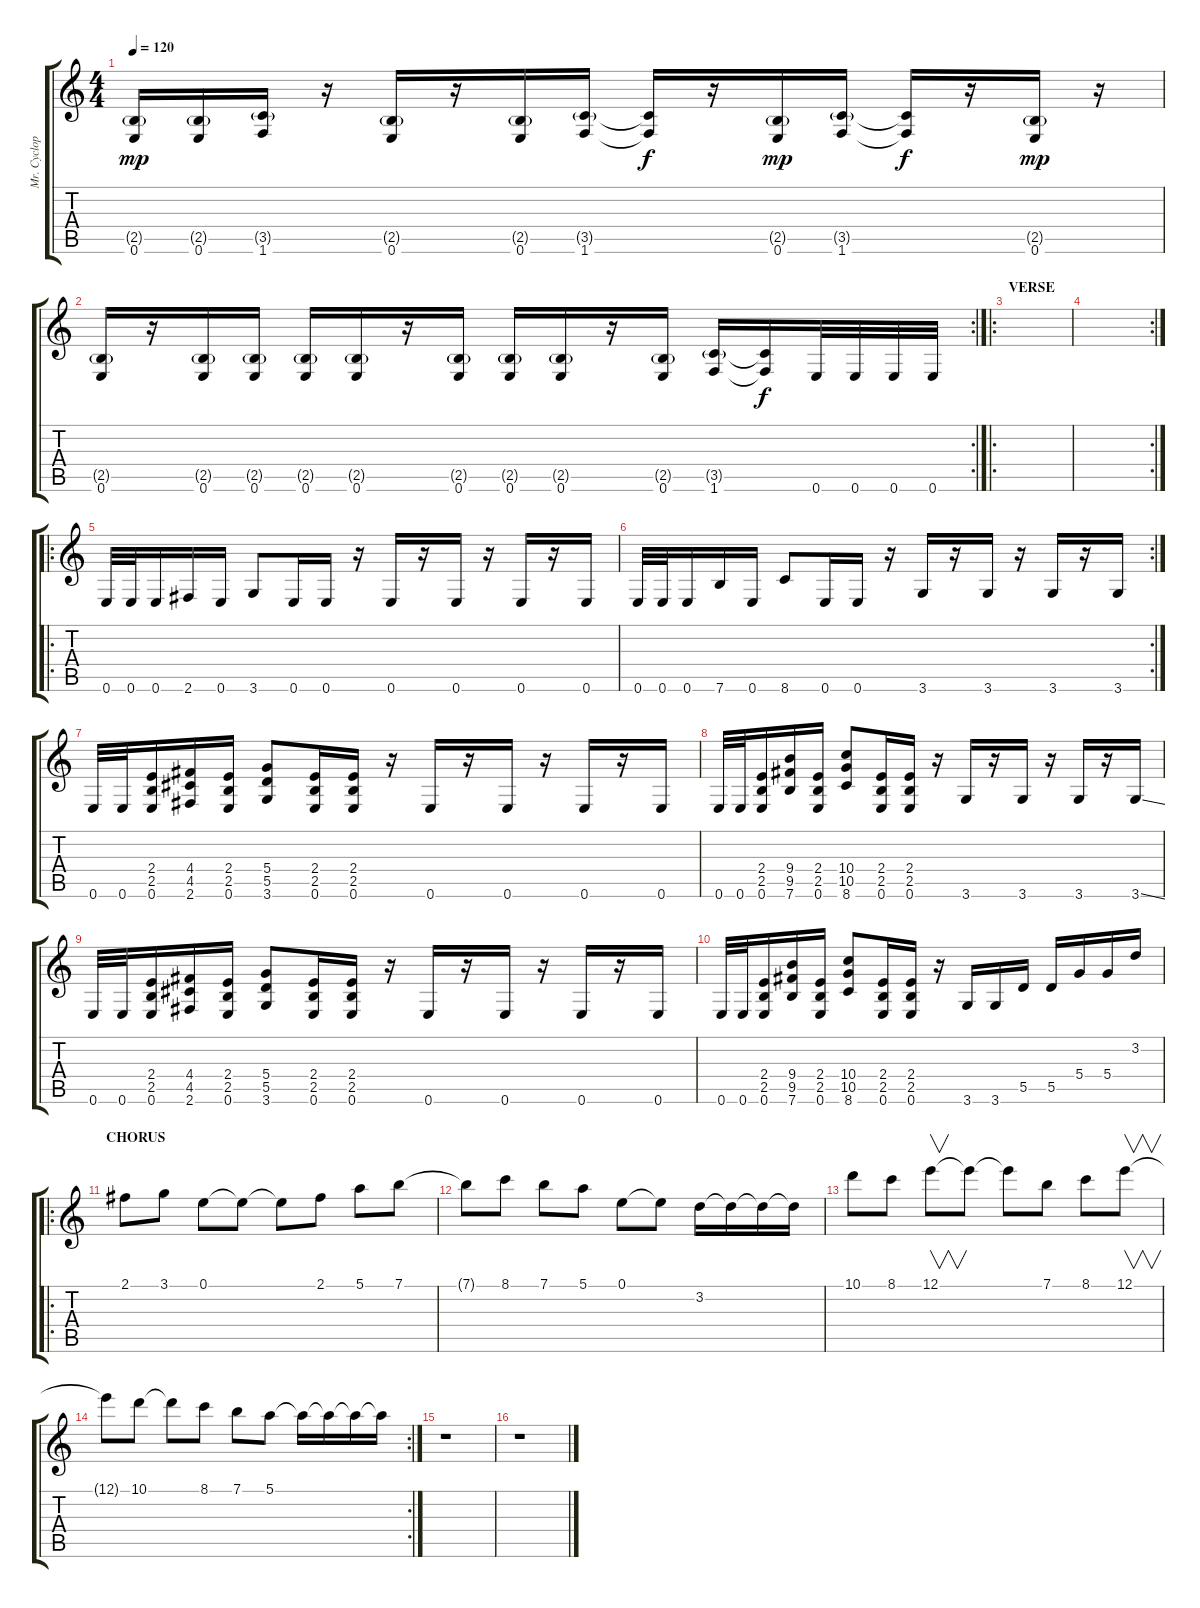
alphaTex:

\track ("Mr. Cyclop" "Mr. Cyclop") {instrument distortionguitar}
\staff {score tabs}
\tuning (E4 B3 G3 D3 A2 E2) {hide}
\ts (4 4)
\tempo 120
\clef g2
\ks c
(2.5{g} 0.6).16{dy mp} (2.5{g} 0.6).16 (3.5{g} 1.6).16 r.16 (2.5{g} 0.6).16 r.16 (2.5{g} 0.6).16 (3.5{g} 1.6).16 (3.5{t} 1.6{t}).16{dy f} r.16 (2.5{g} 0.6).16{dy mp} (3.5{g} 1.6).16 (3.5{t} 1.6{t}).16{dy f} r.16 (2.5{g} 0.6).16{dy mp} r.16 |
\rc 2
(2.5{g} 0.6).16 r.16 (2.5{g} 0.6).16 (2.5{g} 0.6).16 (2.5{g} 0.6).16 (2.5{g} 0.6).16 r.16 (2.5{g} 0.6).16 (2.5{g} 0.6).16 (2.5{g} 0.6).16 r.16 (2.5{g} 0.6).16 (3.5{g} 1.6).16 (3.5{t} 1.6{t}).16{dy f} 0.6.32 0.6.32 0.6.32 0.6.32 |
\ro
\section ("" "VERSE")
|
\rc 2
|
\ro
0.6.32 0.6.32 0.6.16 2.6.16 0.6.16 3.6.8 0.6.16 0.6.16 r.16 0.6.16 r.16 0.6.16 r.16 0.6.16 r.16 0.6.16 |
\rc 2
0.6.32 0.6.32 0.6.16 7.6.16 0.6.16 8.6.8 0.6.16 0.6.16 r.16 3.6.16 r.16 3.6.16 r.16 3.6.16 r.16 3.6.16 |
0.6.32 0.6.32 (2.4 2.5 0.6).16 (4.4 4.5 2.6).16 (2.4 2.5 0.6).16 (5.4 5.5 3.6).8 (2.4 2.5 0.6).16 (2.4 2.5 0.6).16 r.16 0.6.16 r.16 0.6.16 r.16 0.6.16 r.16 0.6.16 |
0.6.32 0.6.32 (2.4 2.5 0.6).16 (9.4 9.5 7.6).16 (2.4 2.5 0.6).16 (10.4 10.5 8.6).8 (2.4 2.5 0.6).16 (2.4 2.5 0.6).16 r.16 3.6.16 r.16 3.6.16 r.16 3.6.16 r.16 3.6{ss}.16 |
0.6.32 0.6.32 (2.4 2.5 0.6).16 (4.4 4.5 2.6).16 (2.4 2.5 0.6).16 (5.4 5.5 3.6).8 (2.4 2.5 0.6).16 (2.4 2.5 0.6).16 r.16 0.6.16 r.16 0.6.16 r.16 0.6.16 r.16 0.6.16 |
0.6.32 0.6.32 (2.4 2.5 0.6).16 (9.4 9.5 7.6).16 (2.4 2.5 0.6).16 (10.4 10.5 8.6).8 (2.4 2.5 0.6).16 (2.4 2.5 0.6).16 r.16 3.6.16 3.6.16 5.5.16 5.5.16 5.4.16 5.4.16 3.2.16 |
\ro
\section ("" "CHORUS")
2.1.8{instrument electricguitarjazz} 3.1.8 0.1.8 0.1{t}.8 0.1{t}.8 2.1.8 5.1.8 7.1.8 |
7.1{t}.8 8.1.8 7.1.8 5.1.8 0.1.8 0.1{t}.8 3.2.16 3.2{t}.16 3.2{t}.16 3.2{t}.16 |
10.1.8{instrument electricguitarjazz} 8.1.8 12.1.8{v} 12.1{t}.8 12.1{t}.8 7.1.8 8.1.8 12.1.8{v} |
\rc 2
12.1{t}.8 10.1.8 10.1{t}.8 8.1.8 7.1.8 5.1.8 5.1{t}.16 5.1{t}.16 5.1{t}.16 5.1{t}.16 |
r.1 |
r.1
